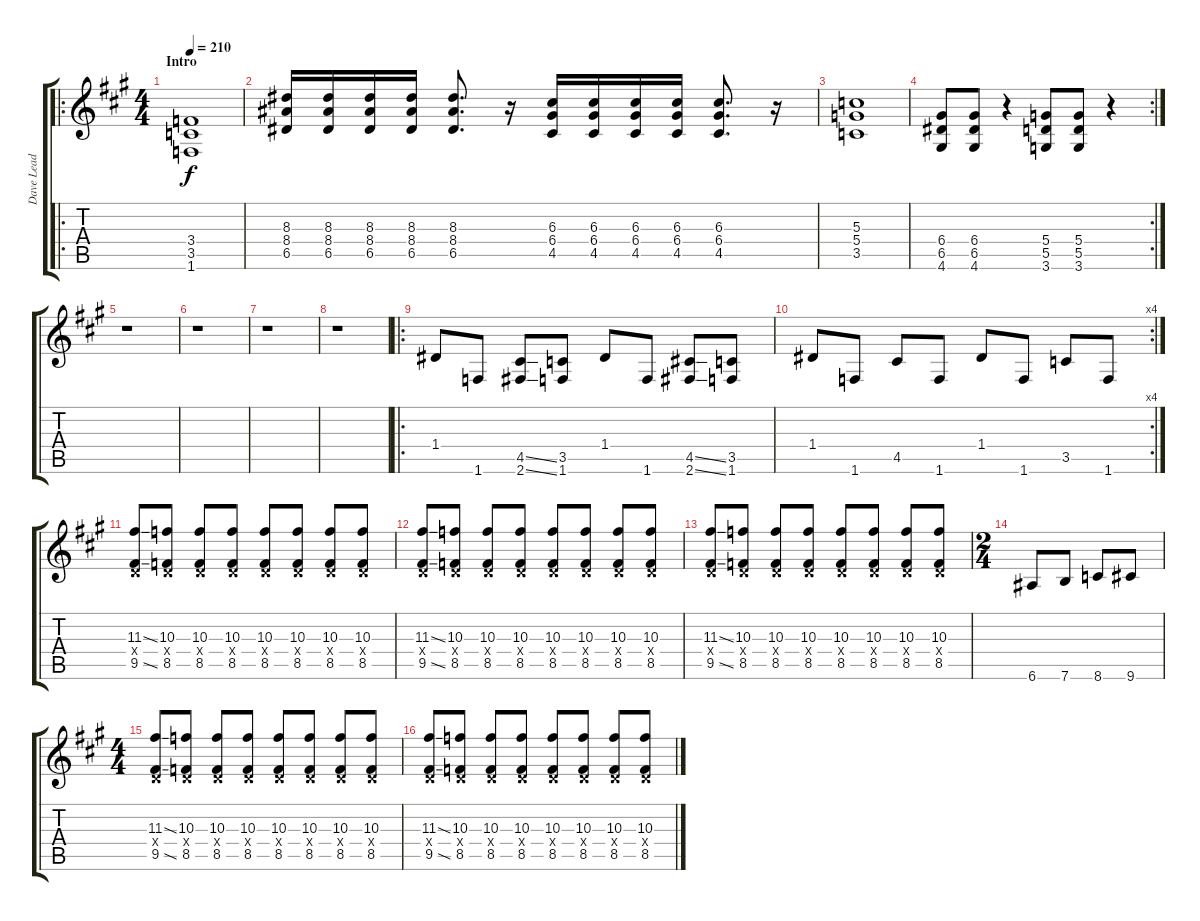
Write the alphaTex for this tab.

\track ("Dave Lead" "Dave Lead") {instrument distortionguitar}
\staff {score tabs}
\tuning (E4 B3 G3 D3 A2 E2) {hide}
\ro
\ts (4 4)
\section ("" "Intro")
\tempo 210
\clef g2
\ks a
(3.4 3.5 1.6).1{dy f instrument distortionguitar} |
(8.3 8.4 6.5).16 (8.3 8.4 6.5).16 (8.3 8.4 6.5).16 (8.3 8.4 6.5).16 (8.3 8.4 6.5).8{d} r.16 (6.3 6.4 4.5).16 (6.3 6.4 4.5).16 (6.3 6.4 4.5).16 (6.3 6.4 4.5).16 (6.3 6.4 4.5).8{d} r.16 |
(5.3 5.4 3.5).1 |
\rc 2
(6.4 6.5 4.6).8 (6.4 6.5 4.6).8 r.4 (5.4 5.5 3.6).8 (5.4 5.5 3.6).8 r.4 |
r.1 |
r.1 |
r.1 |
r.1 |
\ro
1.4.8 1.6.8 (4.5{ss} 2.6{ss}).8 (3.5 1.6).8 1.4.8 1.6.8 (4.5{ss} 2.6{ss}).8 (3.5 1.6).8 |
\rc 4
1.4.8 1.6.8 4.5.8 1.6.8 1.4.8 1.6.8 3.5.8 1.6.8 |
(11.3{ss} 0.4{x} 9.5{ss}).8 (10.3 0.4{x} 8.5).8 (10.3 0.4{x} 8.5).8 (10.3 0.4{x} 8.5).8 (10.3 0.4{x} 8.5).8 (10.3 0.4{x} 8.5).8 (10.3 0.4{x} 8.5).8 (10.3 0.4{x} 8.5).8 |
(11.3{ss} 0.4{x} 9.5{ss}).8 (10.3 0.4{x} 8.5).8 (10.3 0.4{x} 8.5).8 (10.3 0.4{x} 8.5).8 (10.3 0.4{x} 8.5).8 (10.3 0.4{x} 8.5).8 (10.3 0.4{x} 8.5).8 (10.3 0.4{x} 8.5).8 |
(11.3{ss} 0.4{x} 9.5{ss}).8 (10.3 0.4{x} 8.5).8 (10.3 0.4{x} 8.5).8 (10.3 0.4{x} 8.5).8 (10.3 0.4{x} 8.5).8 (10.3 0.4{x} 8.5).8 (10.3 0.4{x} 8.5).8 (10.3 0.4{x} 8.5).8 |
\ts (2 4)
6.6.8 7.6.8 8.6.8 9.6.8 |
\ts (4 4)
(11.3{ss} 0.4{x} 9.5{ss}).8 (10.3 0.4{x} 8.5).8 (10.3 0.4{x} 8.5).8 (10.3 0.4{x} 8.5).8 (10.3 0.4{x} 8.5).8 (10.3 0.4{x} 8.5).8 (10.3 0.4{x} 8.5).8 (10.3 0.4{x} 8.5).8 |
(11.3{ss} 0.4{x} 9.5{ss}).8 (10.3 0.4{x} 8.5).8 (10.3 0.4{x} 8.5).8 (10.3 0.4{x} 8.5).8 (10.3 0.4{x} 8.5).8 (10.3 0.4{x} 8.5).8 (10.3 0.4{x} 8.5).8 (10.3 0.4{x} 8.5).8
